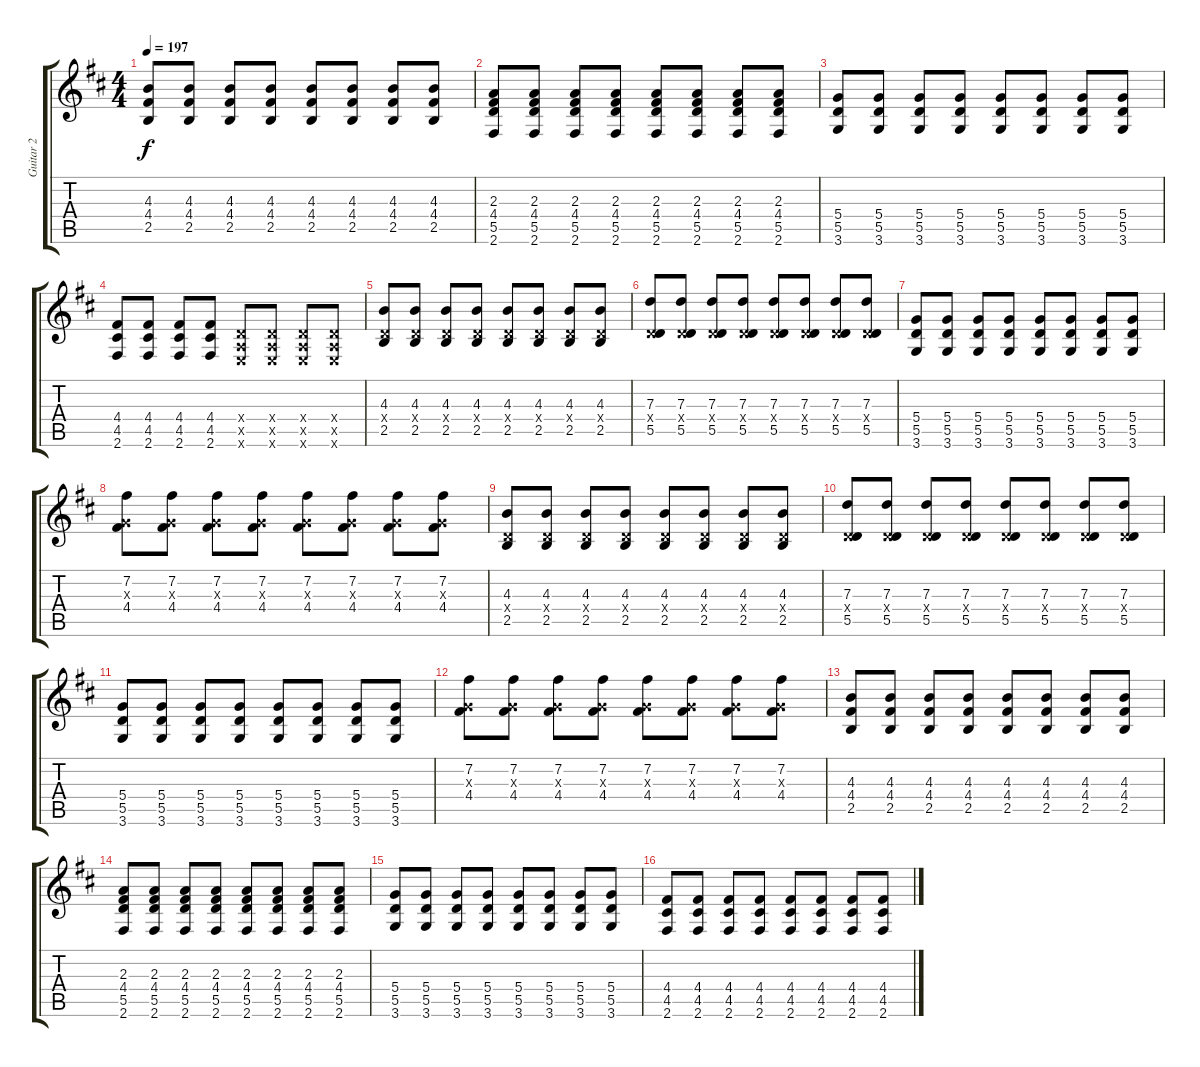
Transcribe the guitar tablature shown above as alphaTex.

\track ("Guitar 2" "Guitar 2") {instrument distortionguitar}
\staff {score tabs}
\tuning (E4 B3 G3 D3 A2 E2) {hide}
\ts (4 4)
\tempo 197
\clef g2
\ks d
(4.3 4.4 2.5).8{dy f} (4.3 4.4 2.5).8 (4.3 4.4 2.5).8 (4.3 4.4 2.5).8 (4.3 4.4 2.5).8 (4.3 4.4 2.5).8 (4.3 4.4 2.5).8 (4.3 4.4 2.5).8 |
(2.3 4.4 5.5 2.6).8 (2.3 4.4 5.5 2.6).8 (2.3 4.4 5.5 2.6).8 (2.3 4.4 5.5 2.6).8 (2.3 4.4 5.5 2.6).8 (2.3 4.4 5.5 2.6).8 (2.3 4.4 5.5 2.6).8 (2.3 4.4 5.5 2.6).8 |
(5.4 5.5 3.6).8 (5.4 5.5 3.6).8 (5.4 5.5 3.6).8 (5.4 5.5 3.6).8 (5.4 5.5 3.6).8 (5.4 5.5 3.6).8 (5.4 5.5 3.6).8 (5.4 5.5 3.6).8 |
(4.4 4.5 2.6).8 (4.4 4.5 2.6).8 (4.4 4.5 2.6).8 (4.4 4.5 2.6).8 (0.4{x} 0.5{x} 0.6{x}).8 (0.4{x} 0.5{x} 0.6{x}).8 (0.4{x} 0.5{x} 0.6{x}).8 (0.4{x} 0.5{x} 0.6{x}).8 |
(4.3 0.4{x} 2.5).8 (4.3 0.4{x} 2.5).8 (4.3 0.4{x} 2.5).8 (4.3 0.4{x} 2.5).8 (4.3 0.4{x} 2.5).8 (4.3 0.4{x} 2.5).8 (4.3 0.4{x} 2.5).8 (4.3 0.4{x} 2.5).8 |
(7.3 0.4{x} 5.5).8 (7.3 0.4{x} 5.5).8 (7.3 0.4{x} 5.5).8 (7.3 0.4{x} 5.5).8 (7.3 0.4{x} 5.5).8 (7.3 0.4{x} 5.5).8 (7.3 0.4{x} 5.5).8 (7.3 0.4{x} 5.5).8 |
(5.4 5.5 3.6).8 (5.4 5.5 3.6).8 (5.4 5.5 3.6).8 (5.4 5.5 3.6).8 (5.4 5.5 3.6).8 (5.4 5.5 3.6).8 (5.4 5.5 3.6).8 (5.4 5.5 3.6).8 |
(7.2 0.3{x} 4.4).8 (7.2 0.3{x} 4.4).8 (7.2 0.3{x} 4.4).8 (7.2 0.3{x} 4.4).8 (7.2 0.3{x} 4.4).8 (7.2 0.3{x} 4.4).8 (7.2 0.3{x} 4.4).8 (7.2 0.3{x} 4.4).8 |
(4.3 0.4{x} 2.5).8 (4.3 0.4{x} 2.5).8 (4.3 0.4{x} 2.5).8 (4.3 0.4{x} 2.5).8 (4.3 0.4{x} 2.5).8 (4.3 0.4{x} 2.5).8 (4.3 0.4{x} 2.5).8 (4.3 0.4{x} 2.5).8 |
(7.3 0.4{x} 5.5).8 (7.3 0.4{x} 5.5).8 (7.3 0.4{x} 5.5).8 (7.3 0.4{x} 5.5).8 (7.3 0.4{x} 5.5).8 (7.3 0.4{x} 5.5).8 (7.3 0.4{x} 5.5).8 (7.3 0.4{x} 5.5).8 |
(5.4 5.5 3.6).8 (5.4 5.5 3.6).8 (5.4 5.5 3.6).8 (5.4 5.5 3.6).8 (5.4 5.5 3.6).8 (5.4 5.5 3.6).8 (5.4 5.5 3.6).8 (5.4 5.5 3.6).8 |
(7.2 0.3{x} 4.4).8 (7.2 0.3{x} 4.4).8 (7.2 0.3{x} 4.4).8 (7.2 0.3{x} 4.4).8 (7.2 0.3{x} 4.4).8 (7.2 0.3{x} 4.4).8 (7.2 0.3{x} 4.4).8 (7.2 0.3{x} 4.4).8 |
(4.3 4.4 2.5).8 (4.3 4.4 2.5).8 (4.3 4.4 2.5).8 (4.3 4.4 2.5).8 (4.3 4.4 2.5).8 (4.3 4.4 2.5).8 (4.3 4.4 2.5).8 (4.3 4.4 2.5).8 |
(2.3 4.4 5.5 2.6).8 (2.3 4.4 5.5 2.6).8 (2.3 4.4 5.5 2.6).8 (2.3 4.4 5.5 2.6).8 (2.3 4.4 5.5 2.6).8 (2.3 4.4 5.5 2.6).8 (2.3 4.4 5.5 2.6).8 (2.3 4.4 5.5 2.6).8 |
(5.4 5.5 3.6).8 (5.4 5.5 3.6).8 (5.4 5.5 3.6).8 (5.4 5.5 3.6).8 (5.4 5.5 3.6).8 (5.4 5.5 3.6).8 (5.4 5.5 3.6).8 (5.4 5.5 3.6).8 |
(4.4 4.5 2.6).8 (4.4 4.5 2.6).8 (4.4 4.5 2.6).8 (4.4 4.5 2.6).8 (4.4 4.5 2.6).8 (4.4 4.5 2.6).8 (4.4 4.5 2.6).8 (4.4 4.5 2.6).8
